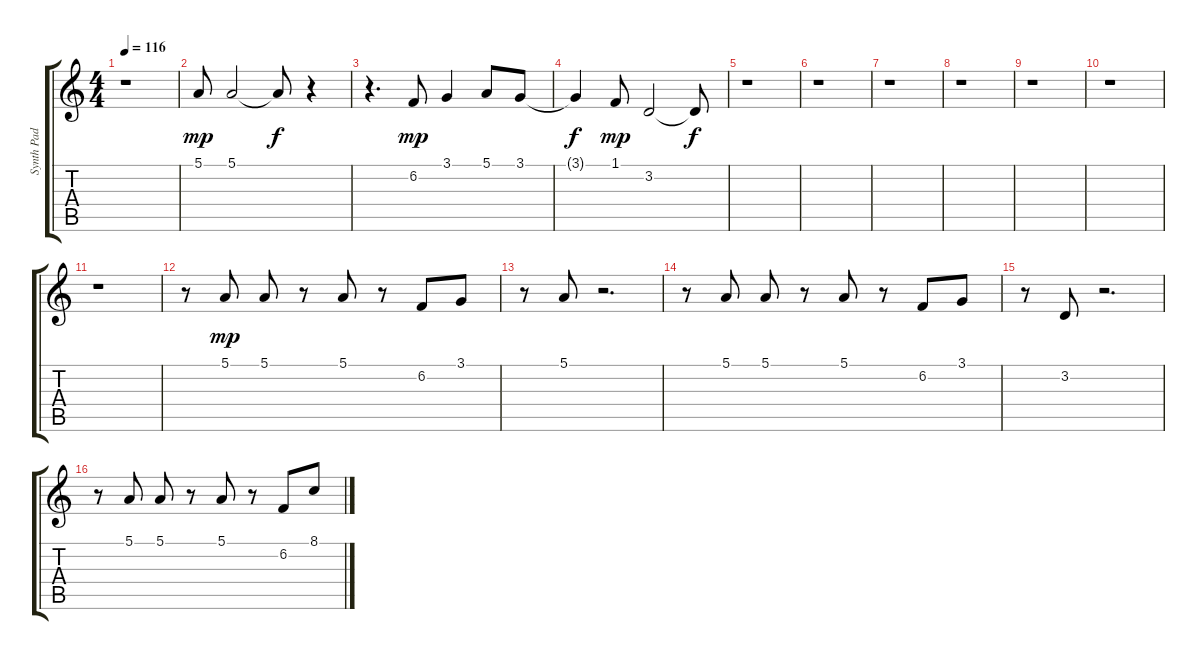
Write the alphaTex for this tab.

\track ("Synth Pad (Choir)   " "Synth Pad ") {instrument pad4choir}
\staff {score tabs}
\tuning (E4 B3 G3 D3 A2 E2) {hide}
\ts (4 4)
\tempo 116
\clef g2
\ks c
r.1{dy f} |
5.1.8{dy mp} 5.1.2 5.1{t}.8{dy f} r.4 |
r.4{d} 6.2.8{dy mp} 3.1.4 5.1.8 3.1.8 |
3.1{t}.4{dy f} 1.1.8{dy mp} 3.2.2 3.2{t}.8{dy f} |
r.1 |
r.1 |
r.1 |
r.1 |
r.1 |
r.1 |
r.1 |
r.8 5.1.8{dy mp volume 16} 5.1.8 r.8 5.1.8 r.8 6.2.8 3.1.8 |
r.8 5.1.8 r.2{d} |
r.8 5.1.8 5.1.8 r.8 5.1.8 r.8 6.2.8 3.1.8 |
r.8 3.2.8 r.2{d} |
r.8 5.1.8 5.1.8 r.8 5.1.8 r.8 6.2.8 8.1.8
